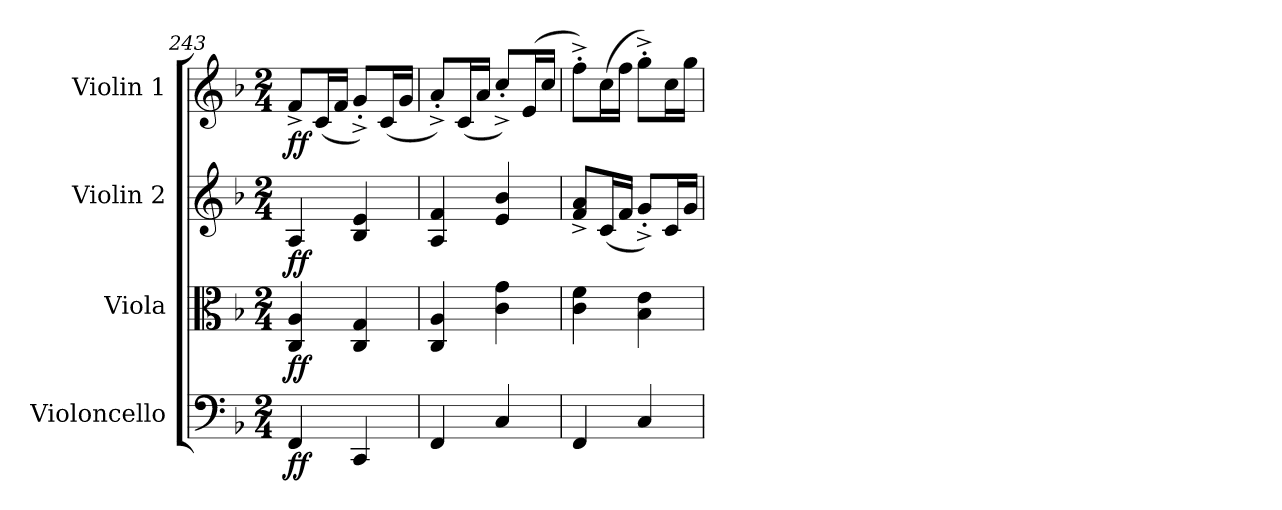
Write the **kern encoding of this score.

**kern	**dynam	**kern	**dynam	**kern	**dynam	**kern	**dynam
*part4	*part4	*part3	*part3	*part2	*part2	*part1	*part1
*staff4	*staff4	*staff3	*staff3	*staff2	*staff2	*staff1	*staff1
*I"Violoncello	*	*I"Viola	*	*I"Violin 2	*	*I"Violin 1	*
*I'Vc	*	*I'Vla	*	*I'Vln	*	*I'Vln	*
!!LO:LB:g=z
*clefF4	*	*clefC3	*	*clefG2	*	*clefG2	*
*k[b-]	*	*k[b-]	*	*k[b-]	*	*k[b-]	*
*M2/4	*	*M2/4	*	*M2/4	*	*M2/4	*
=243	=243	=243	=243	=243	=243	=243	=243
!	!LO:DY:b	!	!LO:DY:b	!	!LO:DY:b	!	!LO:DY:b
4FF/	ff	4C/ 4A/	ff	4A/	ff	8f^>/L	ff
.	.	.	.	.	.	(16c/L	.
.	.	.	.	.	.	16f/JJ	.
4CC/	.	4C/ 4G/	.	4B-/ 4e/	.	8g'^>/L)	.
.	.	.	.	.	.	(16c/L	.
.	.	.	.	.	.	16g/JJ	.
=244	=244	=244	=244	=244	=244	=244	=244
4FF/	.	4C/ 4A/	.	4A/ 4f/	.	8a'^>/L)	.
.	.	.	.	.	.	(16c/L	.
.	.	.	.	.	.	16a/JJ	.
4C/	.	4c\ 4g\	.	4e/ 4b-/	.	8cc'^>/L)	.
.	.	.	.	.	.	(>16e/L	.
.	.	.	.	.	.	16cc/JJ	.
=245	=245	=245	=245	=245	=245	=245	=245
4FF/	.	4c\ 4f\	.	8f/^ 8a/^L	.	8ff'^\L)	.
.	.	.	.	(16c/L	.	(16cc\L	.
.	.	.	.	16f/JJ	.	16ff\JJ	.
4C/	.	4B-\ 4e\	.	8g'^/L)	.	8gg'^\L)	.
.	.	.	.	16c/L	.	16cc\L	.
.	.	.	.	16g/JJ	.	16gg\JJ	.
=	=	=	=	=	=	=	=
*-	*-	*-	*-	*-	*-	*-	*-
